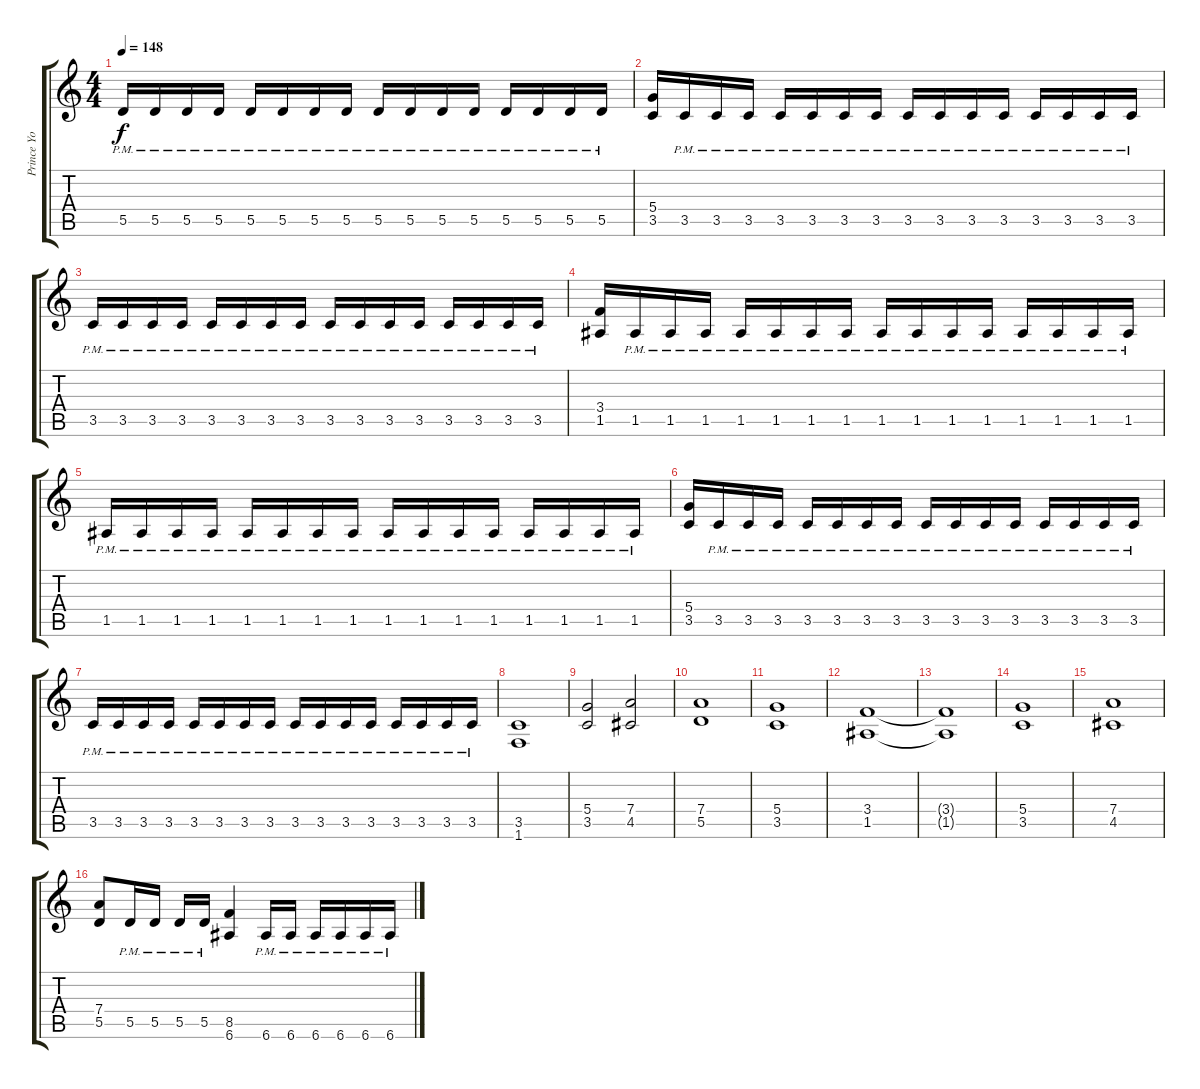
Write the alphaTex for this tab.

\track ("Prince Yo (Rhythm G)" "Prince Yo ") {instrument distortionguitar}
\staff {score tabs}
\tuning (E4 B3 G3 D3 A2 E2) {hide}
\ts (4 4)
\tempo 148
\clef g2
\ks c
5.5{pm}.16{dy f} 5.5{pm}.16 5.5{pm}.16 5.5{pm}.16 5.5{pm}.16 5.5{pm}.16 5.5{pm}.16 5.5{pm}.16 5.5{pm}.16 5.5{pm}.16 5.5{pm}.16 5.5{pm}.16 5.5{pm}.16 5.5{pm}.16 5.5{pm}.16 5.5{pm}.16 |
(5.4 3.5).16 3.5{pm}.16 3.5{pm}.16 3.5{pm}.16 3.5{pm}.16 3.5{pm}.16 3.5{pm}.16 3.5{pm}.16 3.5{pm}.16 3.5{pm}.16 3.5{pm}.16 3.5{pm}.16 3.5{pm}.16 3.5{pm}.16 3.5{pm}.16 3.5{pm}.16 |
3.5{pm}.16 3.5{pm}.16 3.5{pm}.16 3.5{pm}.16 3.5{pm}.16 3.5{pm}.16 3.5{pm}.16 3.5{pm}.16 3.5{pm}.16 3.5{pm}.16 3.5{pm}.16 3.5{pm}.16 3.5{pm}.16 3.5{pm}.16 3.5{pm}.16 3.5{pm}.16 |
(3.4 1.5).16 1.5{pm}.16 1.5{pm}.16 1.5{pm}.16 1.5{pm}.16 1.5{pm}.16 1.5{pm}.16 1.5{pm}.16 1.5{pm}.16 1.5{pm}.16 1.5{pm}.16 1.5{pm}.16 1.5{pm}.16 1.5{pm}.16 1.5{pm}.16 1.5{pm}.16 |
1.5{pm}.16 1.5{pm}.16 1.5{pm}.16 1.5{pm}.16 1.5{pm}.16 1.5{pm}.16 1.5{pm}.16 1.5{pm}.16 1.5{pm}.16 1.5{pm}.16 1.5{pm}.16 1.5{pm}.16 1.5{pm}.16 1.5{pm}.16 1.5{pm}.16 1.5{pm}.16 |
(5.4 3.5).16 3.5{pm}.16 3.5{pm}.16 3.5{pm}.16 3.5{pm}.16 3.5{pm}.16 3.5{pm}.16 3.5{pm}.16 3.5{pm}.16 3.5{pm}.16 3.5{pm}.16 3.5{pm}.16 3.5{pm}.16 3.5{pm}.16 3.5{pm}.16 3.5{pm}.16 |
3.5{pm}.16 3.5{pm}.16 3.5{pm}.16 3.5{pm}.16 3.5{pm}.16 3.5{pm}.16 3.5{pm}.16 3.5{pm}.16 3.5{pm}.16 3.5{pm}.16 3.5{pm}.16 3.5{pm}.16 3.5{pm}.16 3.5{pm}.16 3.5{pm}.16 3.5{pm}.16 |
(3.5 1.6).1 |
(5.4 3.5).2 (7.4 4.5).2 |
(7.4 5.5).1 |
(5.4 3.5).1 |
(3.4 1.5).1 |
(3.4{t} 1.5{t}).1 |
(5.4 3.5).1 |
(7.4 4.5).1 |
(7.4 5.5).8 5.5{pm}.16 5.5{pm}.16 5.5{pm}.16 5.5{pm}.16 (8.5 6.6).4 6.6{pm}.16 6.6{pm}.16 6.6{pm}.16 6.6{pm}.16 6.6{pm}.16 6.6{pm}.16
